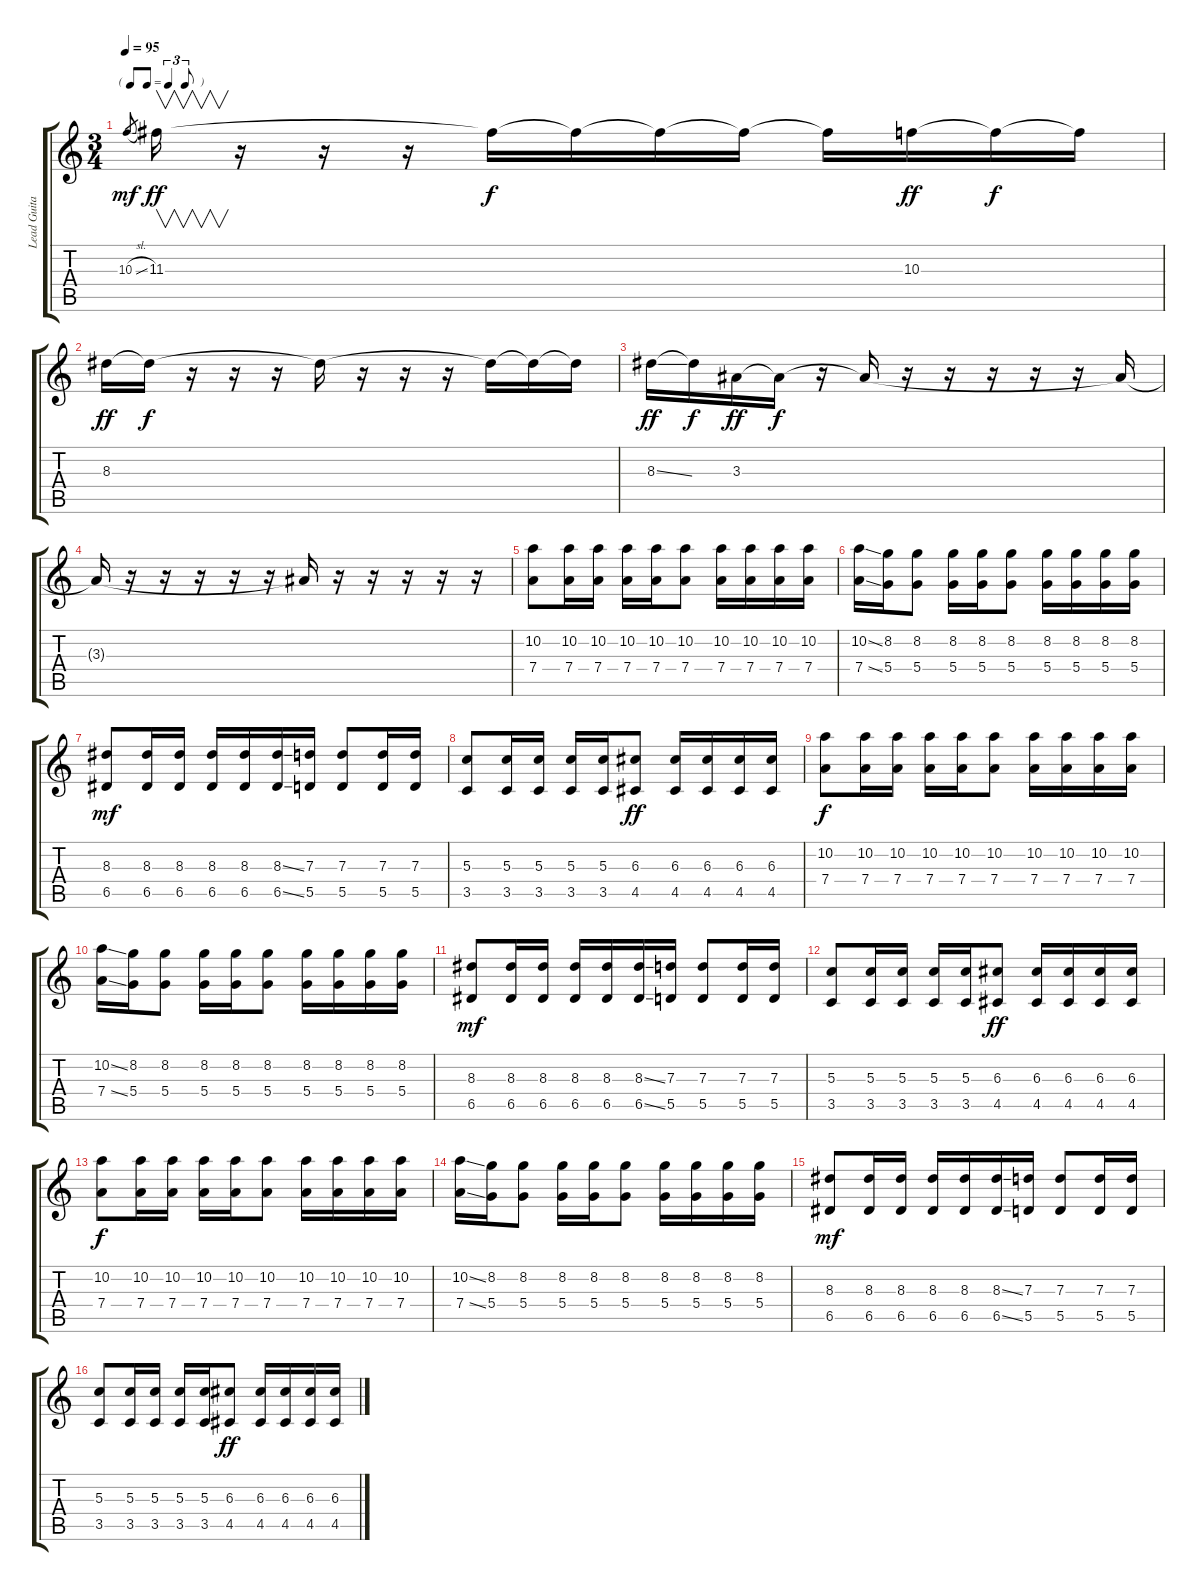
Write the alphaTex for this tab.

\track ("Lead Guitar" "Lead Guita") {instrument overdrivenguitar}
\staff {score tabs}
\tuning (E4 B3 G3 D3 A2 E2) {hide}
\ts (3 4)
\tf triplet8th
\tempo 95
\clef g2
\ks c
10.3{sl}.8{gr dy mf} 11.3.16{v dy ff} r.16 r.16 r.16 11.3{t}.16{dy f} 11.3{t}.16 11.3{t}.16 11.3{t}.16 11.3{t}.16 10.3.16{dy ff} 10.3{t}.16{dy f} 10.3{t}.16 |
8.3.16{dy ff} 8.3{t}.16{dy f} r.16 r.16 r.16 8.3{t}.16 r.16 r.16 r.16 8.3{t}.16 8.3{t}.16 8.3{t}.16 |
8.3{ss}.16{dy ff} 8.3{t}.16{dy f} 3.3.16{dy ff} 3.3{t}.16{dy f} r.16 3.3{t}.16 r.16 r.16 r.16 r.16 r.16 3.3{t}.16 |
3.3{t}.16 r.16 r.16 r.16 r.16 r.16 3.3{t}.16 r.16 r.16 r.16 r.16 r.16 |
(10.2 7.4).8{volume 16} (10.2 7.4).16 (10.2 7.4).16 (10.2 7.4).16 (10.2 7.4).16 (10.2 7.4).8 (10.2 7.4).16 (10.2 7.4).16 (10.2 7.4).16 (10.2 7.4).16 |
(10.2{ss} 7.4{ss}).16 (8.2 5.4).16 (8.2 5.4).8 (8.2 5.4).16 (8.2 5.4).16 (8.2 5.4).8 (8.2 5.4).16 (8.2 5.4).16 (8.2 5.4).16 (8.2 5.4).16 |
(8.3 6.5).8{dy mf} (8.3 6.5).16 (8.3 6.5).16 (8.3 6.5).16 (8.3 6.5).16 (8.3{ss} 6.5{ss}).16 (7.3 5.5).16 (7.3 5.5).8 (7.3 5.5).16 (7.3 5.5).16 |
(5.3 3.5).8 (5.3 3.5).16 (5.3 3.5).16 (5.3 3.5).16 (5.3 3.5).16 (6.3 4.5).8{dy ff} (6.3 4.5).16 (6.3 4.5).16 (6.3 4.5).16 (6.3 4.5).16 |
(10.2 7.4).8{dy f} (10.2 7.4).16 (10.2 7.4).16 (10.2 7.4).16 (10.2 7.4).16 (10.2 7.4).8 (10.2 7.4).16 (10.2 7.4).16 (10.2 7.4).16 (10.2 7.4).16 |
(10.2{ss} 7.4{ss}).16 (8.2 5.4).16 (8.2 5.4).8 (8.2 5.4).16 (8.2 5.4).16 (8.2 5.4).8 (8.2 5.4).16 (8.2 5.4).16 (8.2 5.4).16 (8.2 5.4).16 |
(8.3 6.5).8{dy mf} (8.3 6.5).16 (8.3 6.5).16 (8.3 6.5).16 (8.3 6.5).16 (8.3{ss} 6.5{ss}).16 (7.3 5.5).16 (7.3 5.5).8 (7.3 5.5).16 (7.3 5.5).16 |
(5.3 3.5).8 (5.3 3.5).16 (5.3 3.5).16 (5.3 3.5).16 (5.3 3.5).16 (6.3 4.5).8{dy ff} (6.3 4.5).16 (6.3 4.5).16 (6.3 4.5).16 (6.3 4.5).16 |
(10.2 7.4).8{dy f} (10.2 7.4).16 (10.2 7.4).16 (10.2 7.4).16 (10.2 7.4).16 (10.2 7.4).8 (10.2 7.4).16 (10.2 7.4).16 (10.2 7.4).16 (10.2 7.4).16 |
(10.2{ss} 7.4{ss}).16 (8.2 5.4).16 (8.2 5.4).8 (8.2 5.4).16 (8.2 5.4).16 (8.2 5.4).8 (8.2 5.4).16 (8.2 5.4).16 (8.2 5.4).16 (8.2 5.4).16 |
(8.3 6.5).8{dy mf} (8.3 6.5).16 (8.3 6.5).16 (8.3 6.5).16 (8.3 6.5).16 (8.3{ss} 6.5{ss}).16 (7.3 5.5).16 (7.3 5.5).8 (7.3 5.5).16 (7.3 5.5).16 |
(5.3 3.5).8 (5.3 3.5).16 (5.3 3.5).16 (5.3 3.5).16 (5.3 3.5).16 (6.3 4.5).8{dy ff} (6.3 4.5).16 (6.3 4.5).16 (6.3 4.5).16 (6.3 4.5).16
